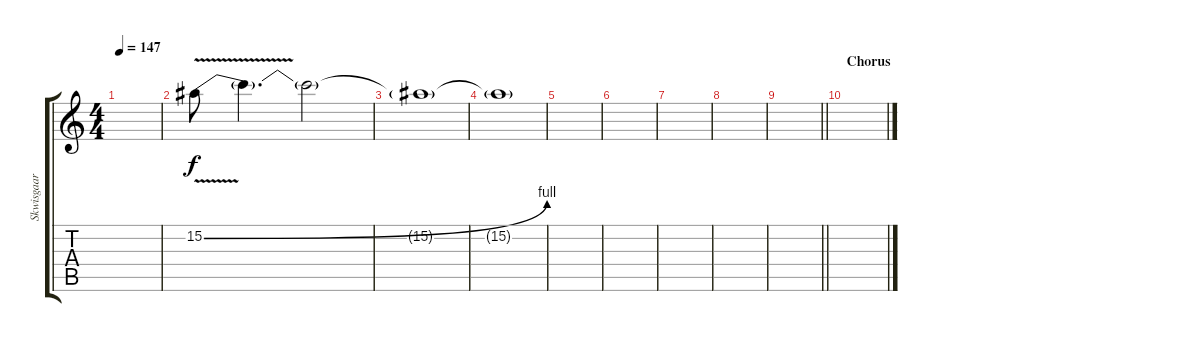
\track ("Skwisgaar Skwigelf (Harmony Guitar 1)" "Skwisgaar ") {instrument distortionguitar}
\staff {score tabs}
\tuning (C4 G3 Eb3 Bb2 F2 C2) {hide}
\ts (4 4)
\tempo 147
\clef g2
\ks c
|
15.2{be (bend 0 0 60 4) v}.8 15.2{t}.4{d} 15.2{t}.2 |
15.2{t}.1 |
15.2{t}.1{volume 2} |
|
|
|
|
\barLineRight lightlight
|
\section ("" "Chorus")
